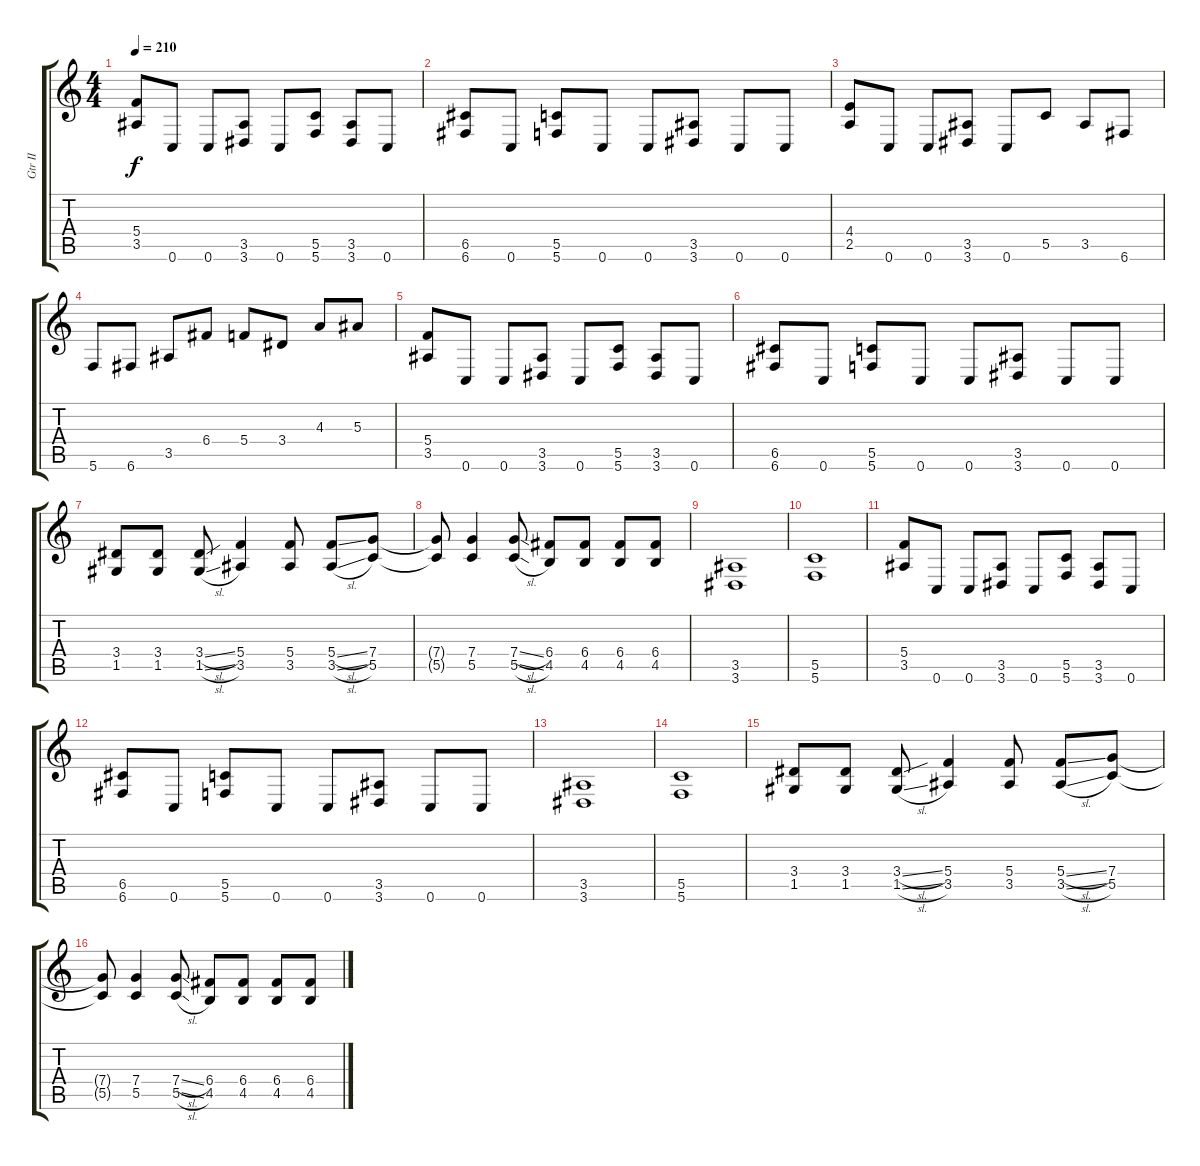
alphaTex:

\track ("Gtr II" "Gtr II") {instrument overdrivenguitar}
\staff {score tabs}
\tuning (D4 A3 F3 C3 G2 C2) {hide}
\ts (4 4)
\tempo 210
\clef g2
\ks c
(5.4 3.5).8{dy f} 0.6.8 0.6.8 (3.5 3.6).8 0.6.8 (5.5 5.6).8 (3.5 3.6).8 0.6.8 |
(6.5 6.6).8 0.6.8 (5.5 5.6).8 0.6.8 0.6.8 (3.5 3.6).8 0.6.8 0.6.8 |
(4.4 2.5).8 0.6.8 0.6.8 (3.5 3.6).8 0.6.8 5.5.8 3.5.8 6.6.8 |
5.6.8 6.6.8 3.5.8 6.4.8 5.4.8 3.4.8 4.3.8 5.3.8 |
(5.4 3.5).8 0.6.8 0.6.8 (3.5 3.6).8 0.6.8 (5.5 5.6).8 (3.5 3.6).8 0.6.8 |
(6.5 6.6).8 0.6.8 (5.5 5.6).8 0.6.8 0.6.8 (3.5 3.6).8 0.6.8 0.6.8 |
(3.4 1.5).8 (3.4 1.5).8 (3.4{sl} 1.5{sl}).8 (5.4 3.5).4 (5.4 3.5).8 (5.4{sl} 3.5{sl}).8 (7.4 5.5).8 |
(7.4{t} 5.5{t}).8 (7.4 5.5).4 (7.4{sl} 5.5{sl}).8 (6.4 4.5).8 (6.4 4.5).8 (6.4 4.5).8 (6.4 4.5).8 |
(3.5 3.6).1 |
(5.5 5.6).1 |
(5.4 3.5).8 0.6.8 0.6.8 (3.5 3.6).8 0.6.8 (5.5 5.6).8 (3.5 3.6).8 0.6.8 |
(6.5 6.6).8 0.6.8 (5.5 5.6).8 0.6.8 0.6.8 (3.5 3.6).8 0.6.8 0.6.8 |
(3.5 3.6).1 |
(5.5 5.6).1 |
(3.4 1.5).8 (3.4 1.5).8 (3.4{sl} 1.5{sl}).8 (5.4 3.5).4 (5.4 3.5).8 (5.4{sl} 3.5{sl}).8 (7.4 5.5).8 |
(7.4{t} 5.5{t}).8 (7.4 5.5).4 (7.4{sl} 5.5{sl}).8 (6.4 4.5).8 (6.4 4.5).8 (6.4 4.5).8 (6.4 4.5).8
